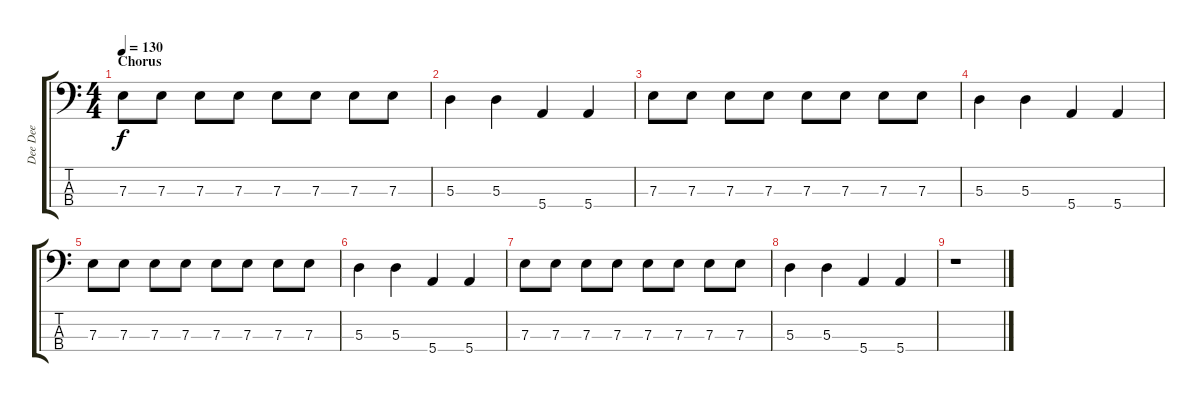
\track ("Dee Dee" "Dee Dee") {instrument electricbassfinger}
\staff {score tabs}
\tuning (G2 D2 A1 E1) {hide}
\ts (4 4)
\section ("" "Chorus")
\tempo 130
\clef f4
\ks c
7.3.8{dy f} 7.3.8 7.3.8 7.3.8 7.3.8 7.3.8 7.3.8 7.3.8 |
5.3.4 5.3.4 5.4.4 5.4.4 |
7.3.8 7.3.8 7.3.8 7.3.8 7.3.8 7.3.8 7.3.8 7.3.8 |
5.3.4 5.3.4 5.4.4 5.4.4 |
7.3.8 7.3.8 7.3.8 7.3.8 7.3.8 7.3.8 7.3.8 7.3.8 |
5.3.4 5.3.4 5.4.4 5.4.4 |
7.3.8 7.3.8 7.3.8 7.3.8 7.3.8 7.3.8 7.3.8 7.3.8 |
5.3.4 5.3.4 5.4.4 5.4.4 |
r.1
